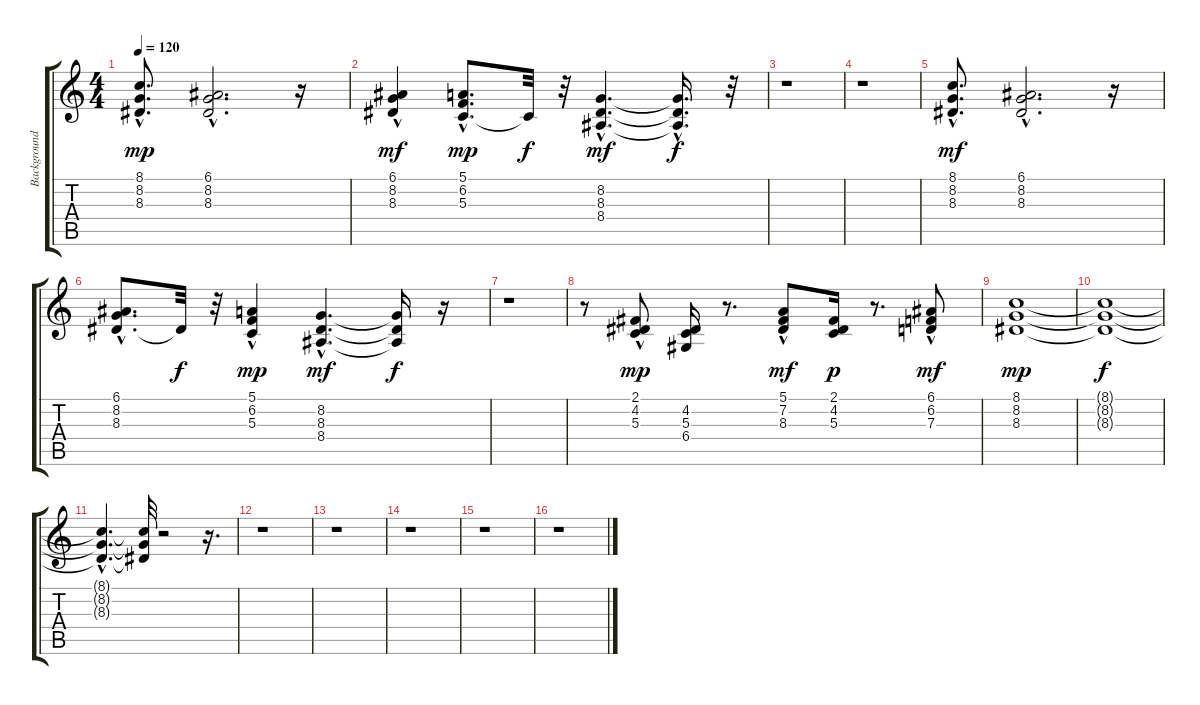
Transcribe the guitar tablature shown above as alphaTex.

\track ("Background Vocals" "Background") {instrument voiceoohs}
\staff {score tabs}
\tuning (E4 B3 G3 D3 A2 E2) {hide}
\ts (4 4)
\tempo 120
\clef g2
\ks c
(8.1{hac} 8.2 8.3).8{d dy mp} (6.1{hac} 8.2{hac} 8.3{hac}).2{d} r.16 |
(6.1{hac} 8.2 8.3{hac}).4{dy mf} (5.1 6.2 5.3{hac}).8{d dy mp} 5.3{t}.32{dy f} r.32 (8.2{hac} 8.3{hac} 8.4{hac}).4{d dy mf} (8.2{hac t} 8.3{hac t} 8.4{hac t}).16{d dy f} r.32 |
r.1 |
r.1 |
(8.1{hac} 8.2 8.3).8{d dy mf} (6.1{hac} 8.2{hac} 8.3{hac}).2{d} r.16 |
(6.1{hac} 8.2{hac} 8.3{hac}).8{d} 8.3{t}.32{dy f} r.32 (5.1{hac} 6.2{hac} 5.3).4{dy mp} (8.2{hac} 8.3{hac} 8.4{hac}).4{d dy mf} (8.2{t} 8.3{t} 8.4{t}).16{dy f} r.16 |
r.1 |
r.8 (2.1 4.2 5.3{hac}).8{dy mp} (4.2 5.3 6.4).16 r.8{d} (5.1 7.2{hac} 8.3{hac}).8{dy mf} (2.1 4.2 5.3).16{dy p} r.8{d} (6.1 6.2{hac} 7.3).8{dy mf} |
(8.1 8.2 8.3).1{dy mp} |
(8.1{t} 8.2{t} 8.3{t}).1{dy f} |
(8.1{hac t} 8.2{hac t} 8.3{hac t}).4{d} (8.1{t} 8.2{t} 8.3{t}).32 r.2 r.16{d} |
r.1 |
r.1 |
r.1 |
r.1 |
r.1
